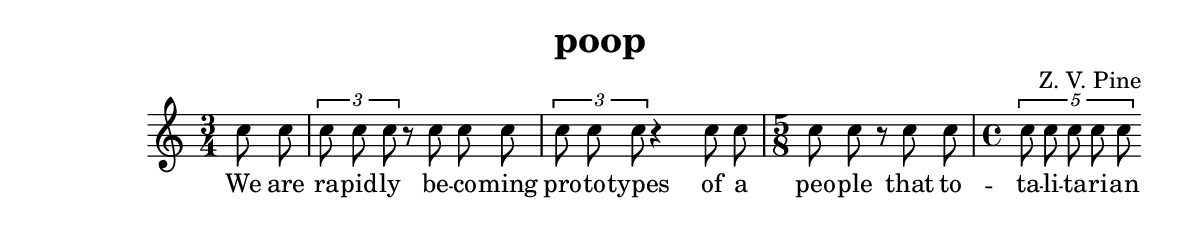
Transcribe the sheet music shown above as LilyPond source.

\version "2.19.80"
%Score for poop
%Started Mon Jun 25 12:05:17 EDT 2018
\header {
  title = "poop"
  subtitle = ""
  composer = "Z. V. Pine"
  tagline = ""
}%end header

music = \relative c'' {
  \autoBeamOff
  \time 3/4
  \tupletUp
  \partial 4 c8 c | \tuplet 3/2 { 8 8 8 } r c c c |
  \tuplet 3/2 { c c c } r4 c8 c | \time 5/8 c c r c c |
  \time 4/4 \tuplet 5/4 { c c c c c }


}%end music

phrase = \lyricmode {
  We are ra -- pid -- ly be -- co -- ming pro -- to -- types of a peo -- ple that
  to -- ta -- li -- ta -- ri -- an mon -- sters could on -- ly drool a -- bout in their
  dreams. All the dic -- ta -- tors up to now have had to work hard at sup -- pres -- sing
  the truth. We, by our ac -- tions, are say -- ing that this is no lon -- ger
  ne -- ces -- sa -- ry, that we have ac -- qui -- red a spi -- ri -- tu -- al
  me -- cha -- ni -- sm that can de -- nude truth of a -- ny sig -- ni -- fi -- cance. 
}

\score {
  <<
	  \new Voice = "voice" {
	   \music
	  }
    \new Lyrics \lyricsto "voice" {
      \phrase
    }
  >>
}%end score

\paper {
  #(set-paper-size "quarto")
}%end paper
\layout {
  \context {
    \Score
	proportionalNotationDuration = #(ly:make-moment 1/10)
	\override Score.SpacingSpanner.strict-note-spacing = ##t
  }
}%end layout
